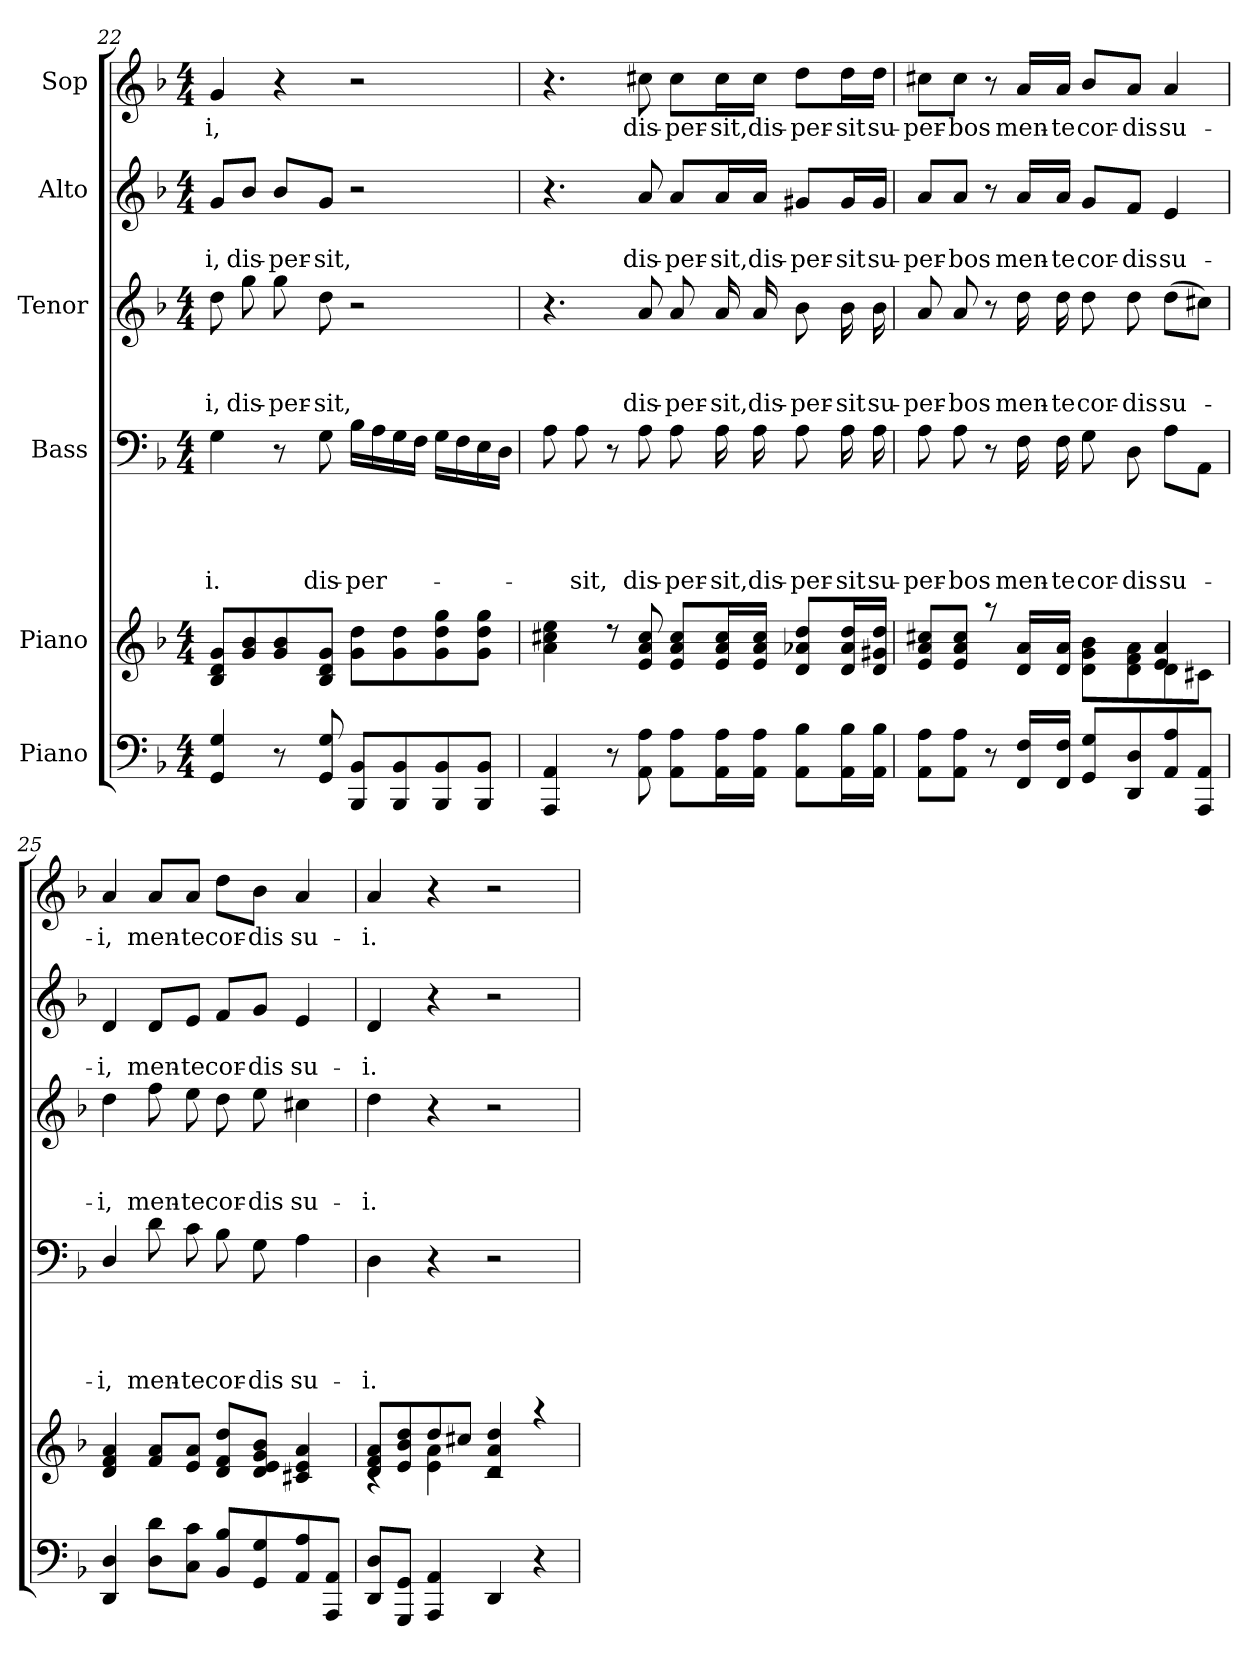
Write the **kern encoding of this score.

**kern	**kern	**kern	**text	**text	**text	**text	**kern	**text	**text	**text	**kern	**text	**text	**kern	**text
*part6	*part5	*part4	*part4	*part4	*part4	*part4	*part3	*part3	*part3	*part3	*part2	*part2	*part2	*part1	*part1
*staff6	*staff5	*staff4	*staff4	*staff4	*staff4	*staff4	*staff3	*staff3	*staff3	*staff3	*staff2	*staff2	*staff2	*staff1	*staff1
*I"Piano	*I"Piano	*I"Bass	*	*	*	*	*I"Tenor	*	*	*	*I"Alto	*	*	*I"Sop	*
*clefF4	*clefG2	*clefF4	*	*	*	*	*clefG2	*	*	*	*clefG2	*	*	*clefG2	*
*	*	*	*	*	*	*	*ITrd7c12	*	*	*	*	*	*	*	*
*k[b-]	*k[b-]	*k[b-]	*	*	*	*	*k[b-]	*	*	*	*k[b-]	*	*	*k[b-]	*
*F:	*F:	*F:	*	*	*	*	*F:	*	*	*	*F:	*	*	*F:	*
*M4/4	*M4/4	*M4/4	*	*	*	*	*M4/4	*	*	*	*M4/4	*	*	*M4/4	*
=22	=22	=22	=22	=22	=22	=22	=22	=22	=22	=22	=22	=22	=22	=22	=22
*	*^	*	*	*	*	*	*	*	*	*	*	*	*	*	*
!	!	!	!	!	!	!	!LO:LY:b	!	!	!	!LO:LY:b	!	!	!LO:LY:b	!	!LO:LY:b
4GG/ 4G/	8B-/ 8d/ 8g/L	1ryy	4G\	.	.	.	-i.	8d\	.	.	-i,	8g/L	.	-i,	4g/	-i,
!	!	!	!	!	!	!	!	!	!	!	!LO:LY:b	!	!	!LO:LY:b	!	!
.	8g/ 8b-/	.	.	.	.	.	.	8g\	.	.	dis-	8b-/J	.	dis-	.	.
!	!	!	!	!	!	!	!	!	!	!	!LO:LY:b	!	!	!LO:LY:b	!	!
8r	8g/ 8b-/	.	8r	.	.	.	.	8g\	.	.	-per-	8b-/L	.	-per-	4r	.
!	!	!	!	!	!	!	!LO:LY:b	!	!	!	!LO:LY:b	!	!	!LO:LY:b	!	!
8GG/ 8G/	8B-/ 8d/ 8g/J	.	8G\	.	.	.	dis-	8d\	.	.	-sit,	8g/J	.	-sit,	.	.
!	!	!	!	!	!	!	!LO:LY:b	!	!	!	!	!	!	!	!	!
8BBB-/ 8BB-/L	8g\ 8dd\L	.	16B-\LL	.	.	.	-per-	2r	.	.	.	2r	.	.	2r	.
.	.	.	16A\	.	.	.	.	.	.	.	.	.	.	.	.	.
8BBB-/ 8BB-/	8g\ 8dd\	.	16G\	.	.	.	.	.	.	.	.	.	.	.	.	.
.	.	.	16F\JJ	.	.	.	.	.	.	.	.	.	.	.	.	.
8BBB-/ 8BB-/	8g\ 8dd\ 8gg\	.	16G\LL	.	.	.	.	.	.	.	.	.	.	.	.	.
.	.	.	16F\	.	.	.	.	.	.	.	.	.	.	.	.	.
8BBB-/ 8BB-/J	8g\ 8dd\ 8gg\J	.	16E\	.	.	.	.	.	.	.	.	.	.	.	.	.
.	.	.	16D\JJ	.	.	.	.	.	.	.	.	.	.	.	.	.
!!LO:LB:g=z
=23	=23	=23	=23	=23	=23	=23	=23	=23	=23	=23	=23	=23	=23	=23	=23	=23
4AAA/ 4AA/	4a\ 4cc#X\ 4ee\	1ryy	8A\	.	.	.	.	4.r	.	.	.	4.r	.	.	4.r	.
!	!	!	!	!	!	!	!LO:LY:b	!	!	!	!	!	!	!	!	!
.	.	.	8A\	.	.	.	-sit,	.	.	.	.	.	.	.	.	.
8r	8r	.	8r	.	.	.	.	.	.	.	.	.	.	.	.	.
!	!	!	!	!	!	!	!LO:LY:b	!	!	!	!LO:LY:b	!	!	!LO:LY:b	!	!LO:LY:b
8AA\ 8A\	8e/ 8a/ 8cc#/	.	8A\	.	.	.	dis-	8A/	.	.	dis-	8a/	.	dis-	8cc#X\	dis-
!	!	!	!	!	!	!	!LO:LY:b	!	!	!	!LO:LY:b	!	!	!LO:LY:b	!	!LO:LY:b
8AA\ 8A\L	8e/ 8a/ 8cc#/L	.	8A\	.	.	.	-per-	8A/	.	.	-per-	8a/L	.	-per-	8cc#\L	-per-
!	!	!	!	!	!	!	!LO:LY:b	!	!	!	!LO:LY:b	!	!	!LO:LY:b	!	!LO:LY:b
16AA\ 16A\L	16e/ 16a/ 16cc#/L	.	16A\	.	.	.	-sit,	16A/	.	.	-sit,	16a/L	.	-sit,	16cc#\L	-sit,
!	!	!	!	!	!	!	!LO:LY:b	!	!	!	!LO:LY:b	!	!	!LO:LY:b	!	!LO:LY:b
16AA\ 16A\JJ	16e/ 16a/ 16cc#/JJ	.	16A\	.	.	.	dis-	16A/	.	.	dis-	16a/JJ	.	dis-	16cc#\JJ	dis-
!	!	!	!	!	!	!	!LO:LY:b	!	!	!	!LO:LY:b	!	!	!LO:LY:b	!	!LO:LY:b
8AA\ 8B-\L	8d/ 8a-X/ 8dd/L	.	8A\	.	.	.	-per-	8B-\	.	.	-per-	8g#X/L	.	-per-	8dd\L	-per-
!	!	!	!	!	!	!	!LO:LY:b	!	!	!	!LO:LY:b	!	!	!LO:LY:b	!	!LO:LY:b
16AA\ 16B-\L	16d/ 16a-/ 16dd/L	.	16A\	.	.	.	-sit	16B-\	.	.	-sit	16g#/L	.	-sit	16dd\L	-sit
!	!	!	!	!	!	!	!LO:LY:b	!	!	!	!LO:LY:b	!	!	!LO:LY:b	!	!LO:LY:b
16AA\ 16B-\JJ	16d/ 16g#X/ 16dd/JJ	.	16A\	.	.	.	su-	16B-\	.	.	su-	16g#/JJ	.	su-	16dd\JJ	su-
=24	=24	=24	=24	=24	=24	=24	=24	=24	=24	=24	=24	=24	=24	=24	=24	=24
!	!	!	!	!	!	!	!LO:LY:b	!	!	!	!LO:LY:b	!	!	!LO:LY:b	!	!LO:LY:b
8AA\ 8A\L	8e/ 8a/ 8cc#X/L	2.ryy	8A\	.	.	.	-per-	8A/	.	.	-per-	8a/L	.	-per-	8cc#X\L	-per-
!	!	!	!	!	!	!	!LO:LY:b	!	!	!	!LO:LY:b	!	!	!LO:LY:b	!	!LO:LY:b
8AA\ 8A\J	8e/ 8a/ 8cc#/J	.	8A\	.	.	.	-bos	8A/	.	.	-bos	8a/J	.	-bos	8cc#\J	-bos
8r	8raa	.	8r	.	.	.	.	8r	.	.	.	8r	.	.	8r	.
!	!	!	!	!	!	!	!LO:LY:b	!	!	!	!LO:LY:b	!	!	!LO:LY:b	!	!LO:LY:b
16FF/ 16F/LL	16d/ 16a/LL	.	16F\	.	.	.	men-	16d\	.	.	men-	16a/LL	.	men-	16a/LL	men-
!	!	!	!	!	!	!	!LO:LY:b	!	!	!	!LO:LY:b	!	!	!LO:LY:b	!	!LO:LY:b
16FF/ 16F/JJ	16d/ 16a/JJ	.	16F\	.	.	.	-te	16d\	.	.	-te	16a/JJ	.	-te	16a/JJ	-te
!	!	!	!	!	!	!	!LO:LY:b	!	!	!	!LO:LY:b	!	!	!LO:LY:b	!	!LO:LY:b
8GG/ 8G/L	8d\ 8g\ 8b-\L	.	8G\	.	.	.	cor-	8d\	.	.	cor-	8g/L	.	cor-	8b-/L	cor-
!	!	!	!	!	!	!	!LO:LY:b	!	!	!	!LO:LY:b	!	!	!LO:LY:b	!	!LO:LY:b
8DD/ 8D/	8d\ 8f\ 8a\	.	8D\	.	.	.	-dis	8d\	.	.	-dis	8f/J	.	-dis	8a/J	-dis
!	!	!	!	!	!	!	!LO:LY:b	!	!	!	!LO:LY:b	!	!	!LO:LY:b	!	!LO:LY:b
8AA/ 8A/	8d\	4e/ 4a/	8A\L	.	.	.	su-	(>8d\L	.	.	su-	4e/	.	su-	4a/	su-
8AAA/ 8AA/J	8c#X\J	.	8AA\J	.	.	.	.	8c#X\J)	.	.	.	.	.	.	.	.
=25	=25	=25	=25	=25	=25	=25	=25	=25	=25	=25	=25	=25	=25	=25	=25	=25
!	!	!	!	!	!	!	!LO:LY:b	!	!	!	!LO:LY:b	!	!	!LO:LY:b	!	!LO:LY:b
4DD/ 4D/	4d/ 4f/ 4a/	1ryy	4D/	.	.	.	-i,	4d\	.	.	-i,	4d/	.	-i,	4a/	-i,
!	!	!	!	!	!	!	!LO:LY:b	!	!	!	!LO:LY:b	!	!	!LO:LY:b	!	!LO:LY:b
8D\ 8d\L	8f/ 8a/L	.	8d\	.	.	.	men-	8f\	.	.	men-	8d/L	.	men-	8a/L	men-
!	!	!	!	!	!	!	!LO:LY:b	!	!	!	!LO:LY:b	!	!	!LO:LY:b	!	!LO:LY:b
8C\ 8c\J	8e/ 8a/J	.	8c\	.	.	.	-te	8e\	.	.	-te	8e/J	.	-te	8a/J	-te
!	!	!	!	!	!	!	!LO:LY:b	!	!	!	!LO:LY:b	!	!	!LO:LY:b	!	!LO:LY:b
8BB-/ 8B-/L	8d/ 8f/ 8dd/L	.	8B-\	.	.	.	cor-	8d\	.	.	cor-	8f/L	.	cor-	8dd\L	cor-
!	!	!	!	!	!	!	!LO:LY:b	!	!	!	!LO:LY:b	!	!	!LO:LY:b	!	!LO:LY:b
8GG/ 8G/	8d/ 8e/ 8g/ 8b-/J	.	8G\	.	.	.	-dis	8e\	.	.	-dis	8g/J	.	-dis	8b-\J	-dis
!	!	!	!	!	!	!	!LO:LY:b	!	!	!	!LO:LY:b	!	!	!LO:LY:b	!	!LO:LY:b
8AA/ 8A/	4c#X/ 4e/ 4a/	.	4A\	.	.	.	su-	4c#X\	.	.	su-	4e/	.	su-	4a/	su-
8AAA/ 8AA/J	.	.	.	.	.	.	.	.	.	.	.	.	.	.	.	.
=26	=26	=26	=26	=26	=26	=26	=26	=26	=26	=26	=26	=26	=26	=26	=26	=26
!	!	!	!	!	!	!	!LO:LY:b	!	!	!	!LO:LY:b	!	!	!LO:LY:b	!	!LO:LY:b
8DD/ 8D/L	8d/ 8f/ 8a/L	4rc	4D\	.	.	.	-i.	4d\	.	.	-i.	4d/	.	-i.	4a/	-i.
8GGG/ 8GG/J	8e/ 8b-/ 8dd/	.	.	.	.	.	.	.	.	.	.	.	.	.	.	.
4AAA/ 4AA/	8dd/	4e\ 4a\	4r	.	.	.	.	4r	.	.	.	4r	.	.	4r	.
.	8cc#X/J	.	.	.	.	.	.	.	.	.	.	.	.	.	.	.
4DD/	4d/ 4a/ 4dd/	2rc	2r	.	.	.	.	2r	.	.	.	2r	.	.	2r	.
4r	4raa	.	.	.	.	.	.	.	.	.	.	.	.	.	.	.
*	*v	*v	*	*	*	*	*	*	*	*	*	*	*	*	*	*
=	=	=	=	=	=	=	=	=	=	=	=	=	=	=	=
*-	*-	*-	*-	*-	*-	*-	*-	*-	*-	*-	*-	*-	*-	*-	*-
